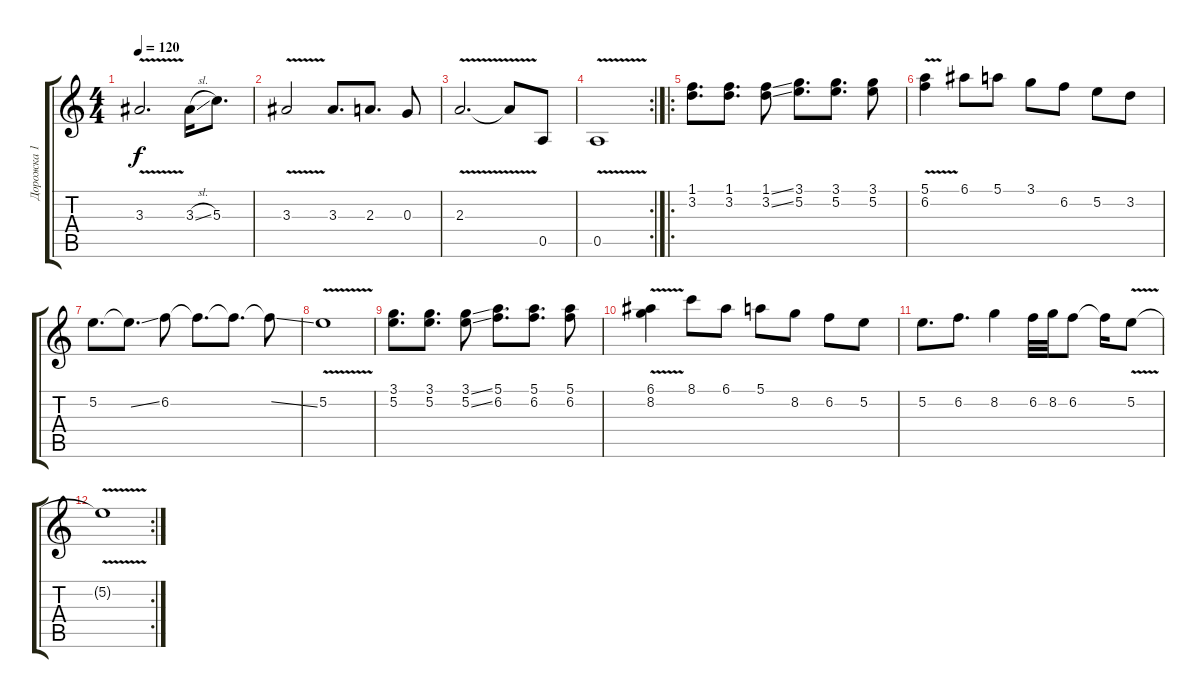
\track ("Дорожка 1" "Дорожка 1") {instrument acousticguitarsteel}
\staff {score tabs}
\tuning (E4 B3 G3 D3 A2 E2) {hide}
\ts (4 4)
\tempo 120
\clef g2
\ks c
3.3{v}.2{d dy f} 3.3{sl}.16 5.3.8{d} |
3.3{v}.2 3.3.8{d} 2.3.8{d} 0.3.8 |
2.3{v}.2{d} 2.3{t}.8 0.5.8 |
\rc 2
0.5{v}.1 |
\ro
(1.1 3.2).8{d} (1.1 3.2).8{d} (1.1{ss} 3.2{ss}).8 (3.1 5.2).8{d} (3.1 5.2).8{d} (3.1 5.2).8 |
(5.1{v} 6.2{v}).4 6.1.8 5.1.8 3.1.8 6.2.8 5.2.8 3.2.8 |
5.2.8{d} 5.2{ss t}.8{d} 6.2.8 6.2{t}.8{d} 6.2{t}.8{d} 6.2{ss t}.8 |
5.2{v}.1 |
(3.1 5.2).8{d} (3.1 5.2).8{d} (3.1{ss} 5.2{ss}).8 (5.1 6.2).8{d} (5.1 6.2).8{d} (5.1 6.2).8 |
(6.1{v} 8.2{v}).4 8.1.8 6.1.8 5.1.8 8.2.8 6.2.8 5.2.8 |
5.2.8{d} 6.2.8{d} 8.2.4 6.2.32 8.2.32 6.2.8 6.2{t}.16 5.2{v}.8 |
\rc 2
5.2{v t}.1
